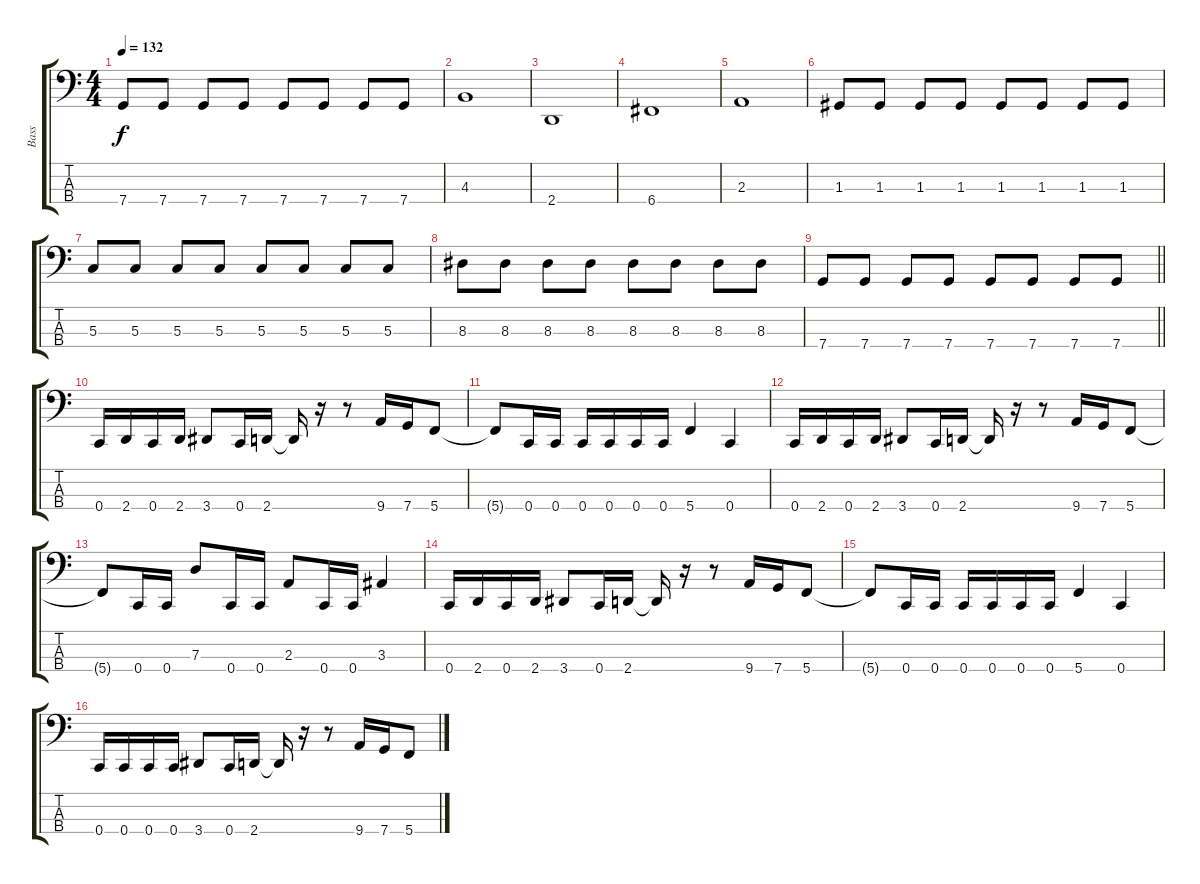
\track ("Bass" "Bass") {instrument slapbass2}
\staff {score tabs}
\tuning (F2 C2 G1 C1) {hide}
\ts (4 4)
\tempo 132
\clef f4
\ks c
7.4.8{dy f} 7.4.8 7.4.8 7.4.8 7.4.8 7.4.8 7.4.8 7.4.8 |
4.3.1 |
2.4.1 |
6.4.1 |
2.3.1 |
1.3.8 1.3.8 1.3.8 1.3.8 1.3.8 1.3.8 1.3.8 1.3.8 |
5.3.8 5.3.8 5.3.8 5.3.8 5.3.8 5.3.8 5.3.8 5.3.8 |
8.3.8 8.3.8 8.3.8 8.3.8 8.3.8 8.3.8 8.3.8 8.3.8 |
\barLineRight lightlight
7.4.8 7.4.8 7.4.8 7.4.8 7.4.8 7.4.8 7.4.8 7.4.8 |
0.4.16 2.4.16 0.4.16 2.4.16 3.4.8 0.4.16 2.4.16 2.4{t}.16 r.16 r.8 9.4.16 7.4.16 5.4.8 |
5.4{t}.8 0.4.16 0.4.16 0.4.16 0.4.16 0.4.16 0.4.16 5.4.4 0.4.4 |
0.4.16 2.4.16 0.4.16 2.4.16 3.4.8 0.4.16 2.4.16 2.4{t}.16 r.16 r.8 9.4.16 7.4.16 5.4.8 |
5.4{t}.8 0.4.16 0.4.16 7.3.8 0.4.16 0.4.16 2.3.8 0.4.16 0.4.16 3.3.4 |
0.4.16 2.4.16 0.4.16 2.4.16 3.4.8 0.4.16 2.4.16 2.4{t}.16 r.16 r.8 9.4.16 7.4.16 5.4.8 |
5.4{t}.8 0.4.16 0.4.16 0.4.16 0.4.16 0.4.16 0.4.16 5.4.4 0.4.4 |
0.4.16 0.4.16 0.4.16 0.4.16 3.4.8 0.4.16 2.4.16 2.4{t}.16 r.16 r.8 9.4.16 7.4.16 5.4.8
